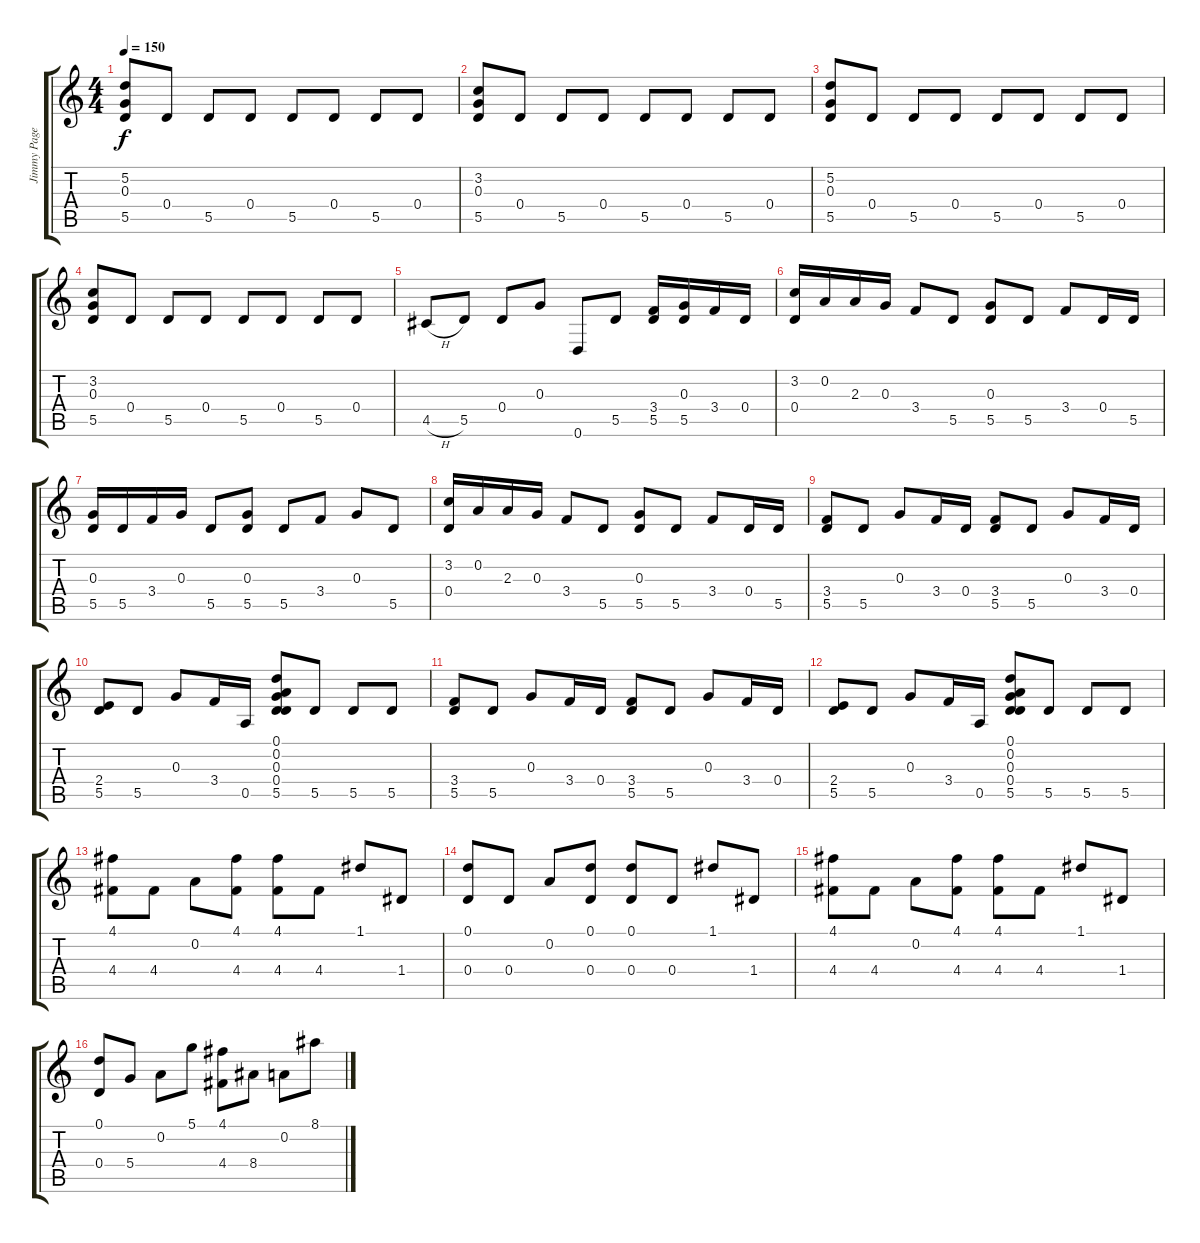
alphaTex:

\track ("Jimmy Page - Led Zeppelin" "Jimmy Page") {instrument acousticguitarsteel}
\staff {score tabs}
\tuning (D4 A3 G3 D3 A2 D2) {hide}
\ts (4 4)
\tempo 150
\clef g2
\ks c
(5.2 0.3 5.5).8{dy f} 0.4.8 5.5.8 0.4.8 5.5.8 0.4.8 5.5.8 0.4.8 |
(3.2 0.3 5.5).8 0.4.8 5.5.8 0.4.8 5.5.8 0.4.8 5.5.8 0.4.8 |
(5.2 0.3 5.5).8 0.4.8 5.5.8 0.4.8 5.5.8 0.4.8 5.5.8 0.4.8 |
(3.2 0.3 5.5).8 0.4.8 5.5.8 0.4.8 5.5.8 0.4.8 5.5.8 0.4.8 |
4.5{h}.8 5.5.8 0.4.8 0.3.8 0.6.8 5.5.8 (3.4 5.5).16 (0.3 5.5).16 3.4.16 0.4.16 |
(3.2 0.4).16 0.2.16 2.3.16 0.3.16 3.4.8 5.5.8 (0.3 5.5).8 5.5.8 3.4.8 0.4.16 5.5.16 |
(0.3 5.5).16 5.5.16 3.4.16 0.3.16 5.5.8 (0.3 5.5).8 5.5.8 3.4.8 0.3.8 5.5.8 |
(3.2 0.4).16 0.2.16 2.3.16 0.3.16 3.4.8 5.5.8 (0.3 5.5).8 5.5.8 3.4.8 0.4.16 5.5.16 |
(3.4 5.5).8 5.5.8 0.3.8 3.4.16 0.4.16 (3.4 5.5).8 5.5.8 0.3.8 3.4.16 0.4.16 |
(2.4 5.5).8 5.5.8 0.3.8 3.4.16 0.5.16 (0.1 0.2 0.3 0.4 5.5).8 5.5.8 5.5.8 5.5.8 |
(3.4 5.5).8 5.5.8 0.3.8 3.4.16 0.4.16 (3.4 5.5).8 5.5.8 0.3.8 3.4.16 0.4.16 |
(2.4 5.5).8 5.5.8 0.3.8 3.4.16 0.5.16 (0.1 0.2 0.3 0.4 5.5).8 5.5.8 5.5.8 5.5.8 |
(4.1 4.4).8 4.4.8 0.2.8 (4.1 4.4).8 (4.1 4.4).8 4.4.8 1.1.8 1.4.8 |
(0.1 0.4).8 0.4.8 0.2.8 (0.1 0.4).8 (0.1 0.4).8 0.4.8 1.1.8 1.4.8 |
(4.1 4.4).8 4.4.8 0.2.8 (4.1 4.4).8 (4.1 4.4).8 4.4.8 1.1.8 1.4.8 |
(0.1 0.4).8 5.4.8 0.2.8 5.1.8 (4.1 4.4).8 8.4.8 0.2.8 8.1.8
